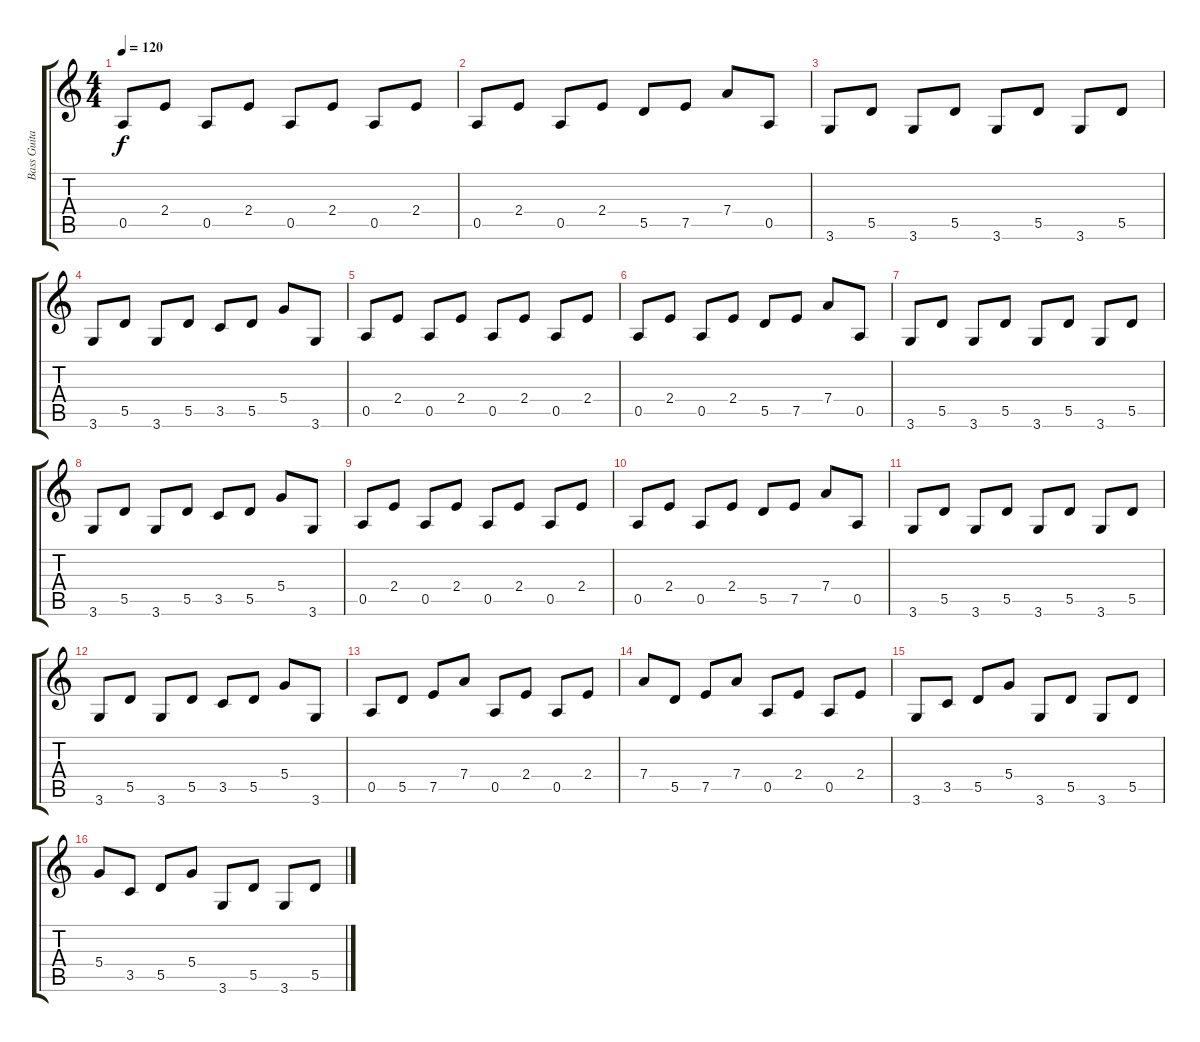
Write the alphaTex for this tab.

\track ("Bass Guitar" "Bass Guita") {instrument electricbassfinger}
\staff {score tabs}
\tuning (E4 B3 G3 D3 A2 E2) {hide}
\ts (4 4)
\tempo 120
\clef g2
\ks c
0.5.8{dy f} 2.4.8 0.5.8 2.4.8 0.5.8 2.4.8 0.5.8 2.4.8 |
0.5.8 2.4.8 0.5.8 2.4.8 5.5.8 7.5.8 7.4.8 0.5.8 |
3.6.8 5.5.8 3.6.8 5.5.8 3.6.8 5.5.8 3.6.8 5.5.8 |
3.6.8 5.5.8 3.6.8 5.5.8 3.5.8 5.5.8 5.4.8 3.6.8 |
0.5.8 2.4.8 0.5.8 2.4.8 0.5.8 2.4.8 0.5.8 2.4.8 |
0.5.8 2.4.8 0.5.8 2.4.8 5.5.8 7.5.8 7.4.8 0.5.8 |
3.6.8 5.5.8 3.6.8 5.5.8 3.6.8 5.5.8 3.6.8 5.5.8 |
3.6.8 5.5.8 3.6.8 5.5.8 3.5.8 5.5.8 5.4.8 3.6.8 |
0.5.8 2.4.8 0.5.8 2.4.8 0.5.8 2.4.8 0.5.8 2.4.8 |
0.5.8 2.4.8 0.5.8 2.4.8 5.5.8 7.5.8 7.4.8 0.5.8 |
3.6.8 5.5.8 3.6.8 5.5.8 3.6.8 5.5.8 3.6.8 5.5.8 |
3.6.8 5.5.8 3.6.8 5.5.8 3.5.8 5.5.8 5.4.8 3.6.8 |
0.5.8 5.5.8 7.5.8 7.4.8 0.5.8 2.4.8 0.5.8 2.4.8 |
7.4.8 5.5.8 7.5.8 7.4.8 0.5.8 2.4.8 0.5.8 2.4.8 |
3.6.8 3.5.8 5.5.8 5.4.8 3.6.8 5.5.8 3.6.8 5.5.8 |
5.4.8 3.5.8 5.5.8 5.4.8 3.6.8 5.5.8 3.6.8 5.5.8
